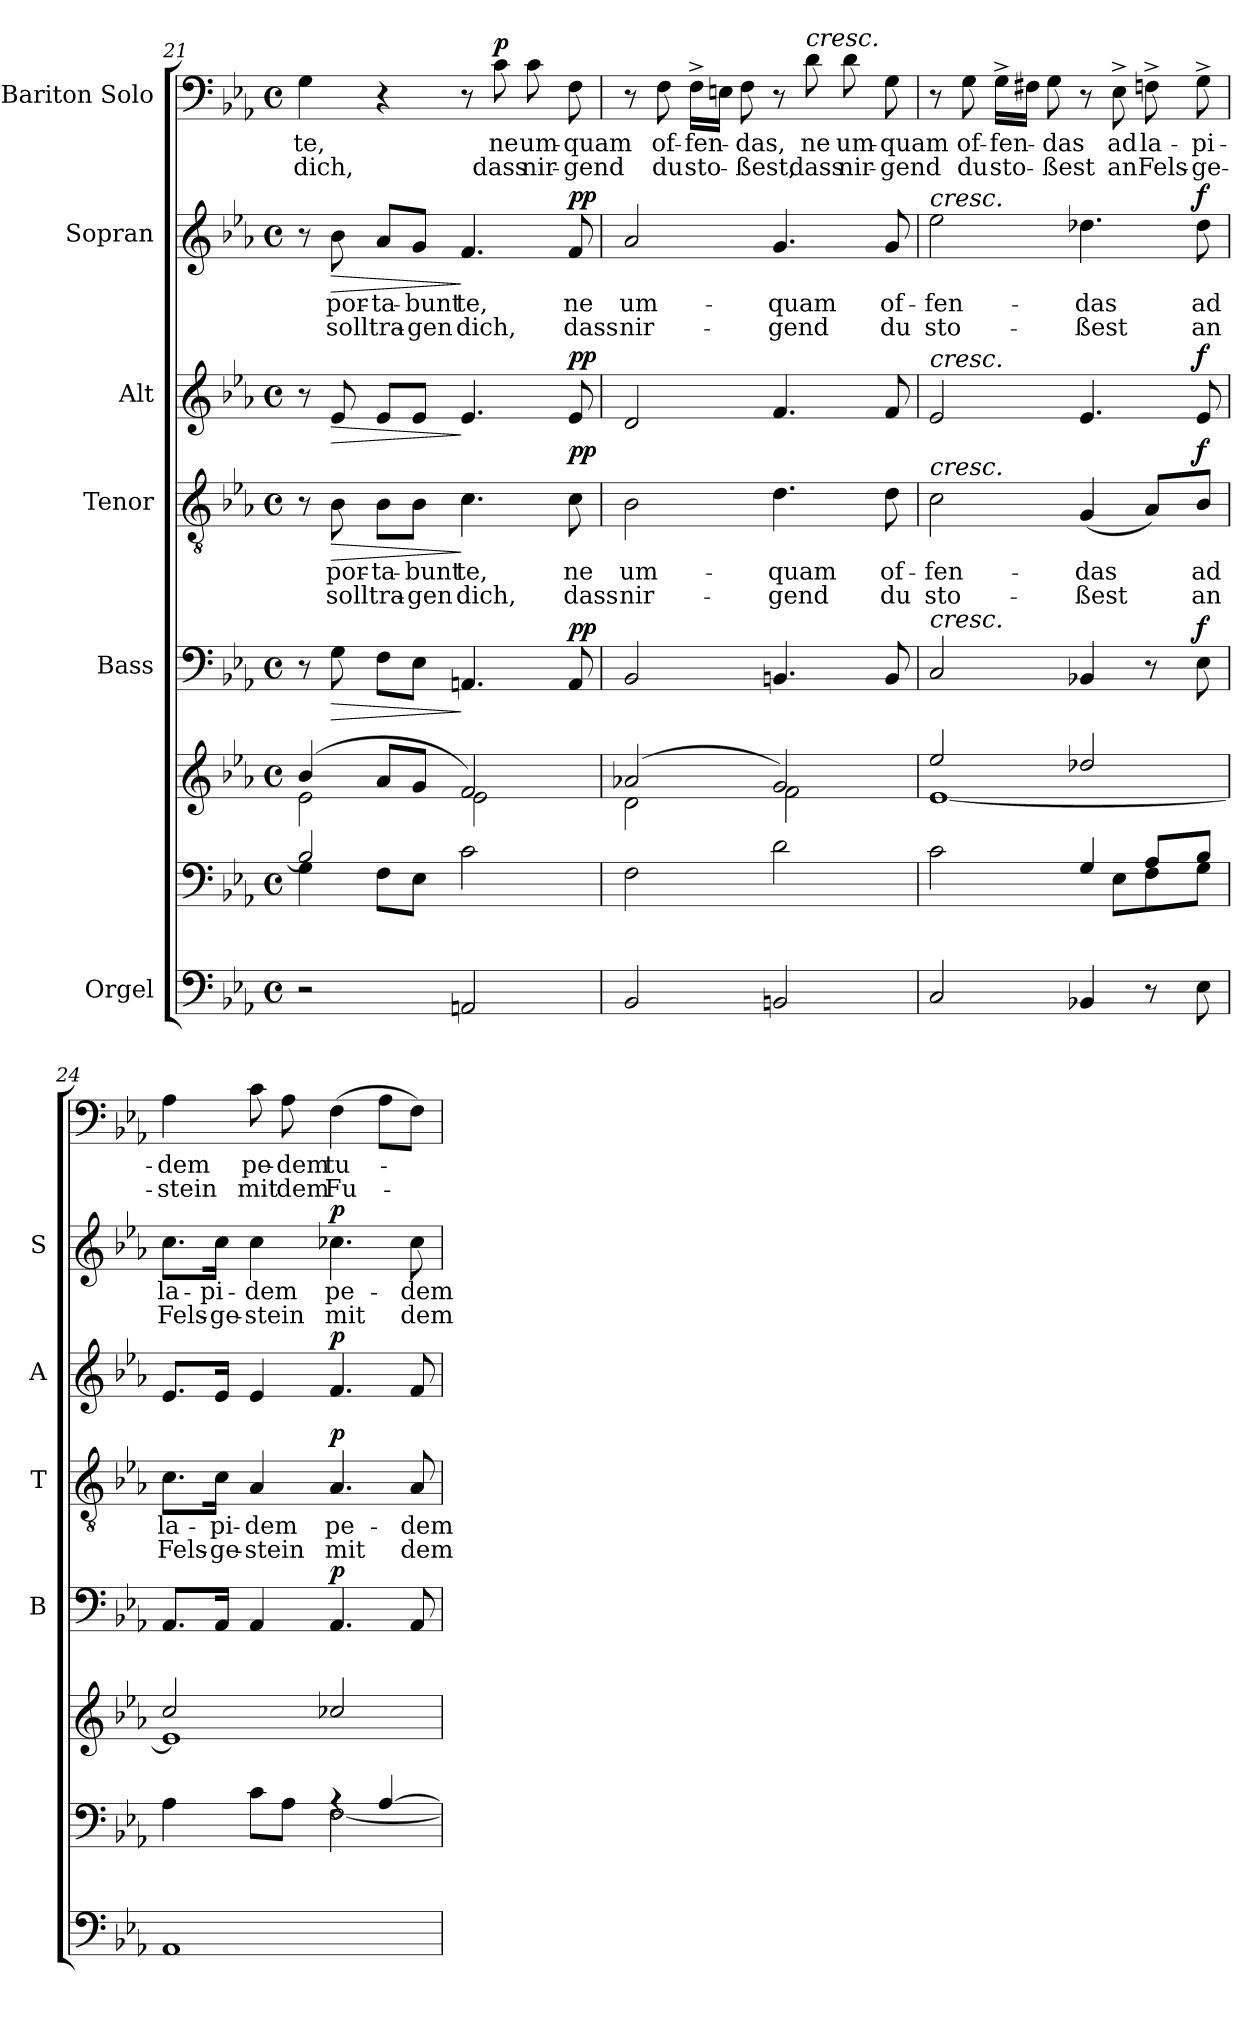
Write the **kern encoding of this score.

**kern	**kern	**kern	**kern	**dynam	**kern	**text	**text	**dynam	**kern	**dynam	**kern	**text	**text	**dynam	**kern	**text	**text	**dynam
*part6	*part6	*part6	*part5	*part5	*part4	*part4	*part4	*part4	*part3	*part3	*part2	*part2	*part2	*part2	*part1	*part1	*part1	*part1
*staff8	*staff7	*staff6	*staff5	*staff5	*staff4	*staff4	*staff4	*staff4	*staff3	*staff3	*staff2	*staff2	*staff2	*staff2	*staff1	*staff1	*staff1	*staff1
*I"Orgel	*	*	*I"Bass	*	*I"Tenor	*	*	*	*I"Alt	*	*I"Sopran	*	*	*	*I"Bariton Solo	*	*	*
*	*	*	*I'B	*	*I'T	*	*	*	*I'A	*	*I'S	*	*	*	*	*	*	*
!!LO:LB:g=z
*clefF4	*clefF4	*clefG2	*clefF4	*	*clefGv2	*	*	*	*clefG2	*	*clefG2	*	*	*	*clefF4	*	*	*
*k[b-e-a-]	*k[b-e-a-]	*k[b-e-a-]	*k[b-e-a-]	*	*k[b-e-a-]	*	*	*	*k[b-e-a-]	*	*k[b-e-a-]	*	*	*	*k[b-e-a-]	*	*	*
*E-:	*E-:	*E-:	*E-:	*	*E-:	*	*	*	*E-:	*	*E-:	*	*	*	*E-:	*	*	*
*M4/4	*M4/4	*M4/4	*M4/4	*	*M4/4	*	*	*	*M4/4	*	*M4/4	*	*	*	*M4/4	*	*	*
*met(c)	*met(c)	*met(c)	*met(c)	*	*met(c)	*	*	*	*met(c)	*	*met(c)	*	*	*	*met(c)	*	*	*
=21	=21	=21	=21	=21	=21	=21	=21	=21	=21	=21	=21	=21	=21	=21	=21	=21	=21	=21
*	*^	*^	*	*	*	*	*	*	*	*	*	*	*	*	*	*	*	*
2r	2B-/]	4G\	(4b-/	2e-\	8r	.	8r	.	.	.	8r	.	8r	.	.	.	4G\	te,	dich,	.
!	!	!	!	!	!	!LO:HP:b	!	!	!	!LO:HP:b	!	!LO:HP:b	!	!	!	!LO:HP:b	!	!	!	!
.	.	.	.	.	8G\	>	8B-\	por-	soll	>	8e-/	>	8b-\	por-	soll	>	.	.	.	.
.	.	8F\L	8a-/L	.	8F\L	.	8B-\L	-ta-	tra-	.	8e-/L	.	8a-/L	-ta-	tra-	.	4r	.	.	.
.	.	8E-\J	8g/J	.	8E-\J	.	8B-\J	-bunt	-gen	.	8e-/J	.	8g/J	-bunt	-gen	.	.	.	.	.
2AAn/	2c\	2ryy	2f/)	2e-\	4.AAn/	]	4.c\	te,	dich,	]	4.e-/	]	4.f/	te,	dich,	]	8r	.	.	.
!	!	!	!	!	!	!	!	!	!	!	!	!	!	!	!	!	!	!	!	!LO:DY:a
.	.	.	.	.	.	.	.	.	.	.	.	.	.	.	.	.	8c\	ne	dass	p
.	.	.	.	.	.	.	.	.	.	.	.	.	.	.	.	.	8c\	um-	nir-	.
!	!	!	!	!	!	!LO:DY:a	!	!	!	!LO:DY:a	!	!LO:DY:a	!	!	!	!LO:DY:a	!	!	!	!
.	.	.	.	.	8AA/	pp	8c\	ne	dass	pp	8e-/	pp	8f/	ne	dass	pp	8F\	-quam	-gend	.
*	*v	*v	*	*	*	*	*	*	*	*	*	*	*	*	*	*	*	*	*	*
=22	=22	=22	=22	=22	=22	=22	=22	=22	=22	=22	=22	=22	=22	=22	=22	=22	=22	=22	=22
2BB-/	2F\	(2a-X/	2d\	2BB-/	.	2B-\	um-	nir-	.	2d/	.	2a-/	um-	nir-	.	8r	.	.	.
.	.	.	.	.	.	.	.	.	.	.	.	.	.	.	.	8F\	of-	du	.
.	.	.	.	.	.	.	.	.	.	.	.	.	.	.	.	16F^\LL	-fen-	sto-	.
.	.	.	.	.	.	.	.	.	.	.	.	.	.	.	.	16En\JJ	.	.	.
.	.	.	.	.	.	.	.	.	.	.	.	.	.	.	.	8F\	-das,	-ßest,	.
2BBn/	2d\	2g/)	2f\	4.BBn/	.	4.d\	-quam	-gend	.	4.f/	.	4.g/	-quam	-gend	.	8r	.	.	.
!	!	!	!	!	!	!	!	!	!	!	!	!	!	!	!	!LO:TX:a:i:t=cresc.	!	!	!
.	.	.	.	.	.	.	.	.	.	.	.	.	.	.	.	8d\	ne	dass	.
.	.	.	.	.	.	.	.	.	.	.	.	.	.	.	.	8d\	um-	nir-	.
.	.	.	.	8BB/	.	8d\	of-	du	.	8f/	.	8g/	of-	du	.	8G\	-quam	-gend	.
=23	=23	=23	=23	=23	=23	=23	=23	=23	=23	=23	=23	=23	=23	=23	=23	=23	=23	=23	=23
*	*^	*	*	*	*	*	*	*	*	*	*	*	*	*	*	*	*	*	*
!	!	!	!	!	!	!	!	!	!	!	!	!	!LO:TX:a:i:t=cresc.	!	!	!	!	!	!	!
!	!	!	!	!	!	!	!	!	!	!	!LO:TX:a:i:t=cresc.	!	!	!	!	!	!	!	!	!
!	!	!	!	!	!	!	!LO:TX:a:i:t=cresc.	!	!	!	!	!	!	!	!	!	!	!	!	!
!	!	!	!	!	!LO:TX:a:i:t=cresc.	!	!	!	!	!	!	!	!	!	!	!	!	!	!	!
2C/	2c\	2ryy	2ee-/	[1e-	2C/	.	2c\	-fen-	sto-	.	2e-/	.	2ee-\	-fen-	sto-	.	8r	.	.	.
.	.	.	.	.	.	.	.	.	.	.	.	.	.	.	.	.	8G\	of-	du	.
.	.	.	.	.	.	.	.	.	.	.	.	.	.	.	.	.	16G^\LL	-fen-	sto-	.
.	.	.	.	.	.	.	.	.	.	.	.	.	.	.	.	.	16F#X\JJ	.	.	.
.	.	.	.	.	.	.	.	.	.	.	.	.	.	.	.	.	8G\	-das	-ßest	.
4BB-X/	4G/	8ryy	2dd-X/	.	4BB-X/	.	(4G/	-das	-ßest	.	4.e-/	.	4.dd-X\	-das	-ßest	.	8r	.	.	.
.	.	8E-\L	.	.	.	.	.	.	.	.	.	.	.	.	.	.	8E-^\	ad	an	.
8r	8A-/L	8F\	.	.	8r	.	8A-/L)	.	.	.	.	.	.	.	.	.	8Fn^\	la-	Fels-	.
!	!	!	!	!	!	!LO:DY:a	!	!	!	!LO:DY:a	!	!LO:DY:a	!	!	!	!LO:DY:a	!	!	!	!
8E-\	8B-/J	8G\J	.	.	8E-\	f	8B-/J	ad	an	f	8e-/	f	8dd-\	ad	an	f	8G^\	-pi-	-ge-	.
!!LO:PB:g=z
=24	=24	=24	=24	=24	=24	=24	=24	=24	=24	=24	=24	=24	=24	=24	=24	=24	=24	=24	=24	=24
1AA-	4A-\	2ryy	2cc/	1e-]	8.AA-/L	.	8.c\L	la-	Fels-	.	8.e-/L	.	8.cc\L	la-	Fels-	.	4A-\	-dem	-stein	.
.	.	.	.	.	16AA-/Jk	.	16c\Jk	-pi-	-ge-	.	16e-/Jk	.	16cc\Jk	-pi-	-ge-	.	.	.	.	.
.	8c\L	.	.	.	4AA-/	.	4A-/	-dem	-stein	.	4e-/	.	4cc\	-dem	-stein	.	8c\	pe-	mit	.
.	8A-\J	.	.	.	.	.	.	.	.	.	.	.	.	.	.	.	8A-\	-dem	dem	.
!	!	!	!	!	!	!LO:DY:a	!	!	!	!LO:DY:a	!	!LO:DY:a	!	!	!	!LO:DY:a	!	!	!	!
.	4rA	[2F\	2cc-X/	.	4.AA-/	p	4.A-/	pe-	mit	p	4.f/	p	4.cc-X\	pe-	mit	p	(>4F\	tu-	Fu-	.
.	[4A-/	.	.	.	.	.	.	.	.	.	.	.	.	.	.	.	8A-\L	.	.	.
.	.	.	.	.	8AA-/	.	8A-/	-dem	dem	.	8f/	.	8cc-\	-dem	dem	.	8F\J)	.	.	.
*	*v	*v	*	*	*	*	*	*	*	*	*	*	*	*	*	*	*	*	*	*
*	*	*v	*v	*	*	*	*	*	*	*	*	*	*	*	*	*	*	*	*
=	=	=	=	=	=	=	=	=	=	=	=	=	=	=	=	=	=	=
*-	*-	*-	*-	*-	*-	*-	*-	*-	*-	*-	*-	*-	*-	*-	*-	*-	*-	*-
